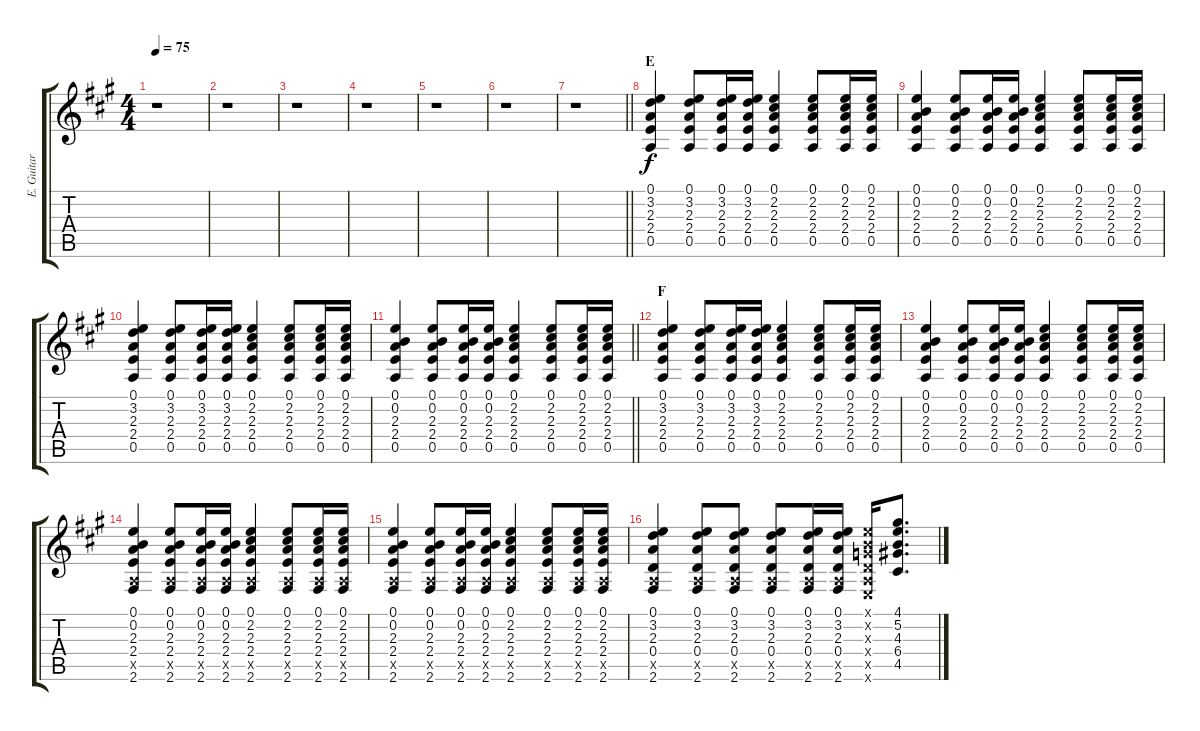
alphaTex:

\track ("E. Guitar II" "E. Guitar ") {instrument electricguitarclean}
\staff {score tabs}
\tuning (E4 B3 G3 D3 A2 E2) {hide}
\ts (4 4)
\tempo 75
\clef g2
\ks a
r.1{dy f} |
r.1 |
r.1 |
r.1 |
r.1 |
r.1 |
\barLineRight lightlight
r.1 |
\section ("" "E")
(0.1 3.2 2.3 2.4 0.5).4 (0.1 3.2 2.3 2.4 0.5).8 (0.1 3.2 2.3 2.4 0.5).16 (0.1 3.2 2.3 2.4 0.5).16 (0.1 2.2 2.3 2.4 0.5).4 (0.1 2.2 2.3 2.4 0.5).8 (0.1 2.2 2.3 2.4 0.5).16 (0.1 2.2 2.3 2.4 0.5).16 |
(0.1 0.2 2.3 2.4 0.5).4 (0.1 0.2 2.3 2.4 0.5).8 (0.1 0.2 2.3 2.4 0.5).16 (0.1 0.2 2.3 2.4 0.5).16 (0.1 2.2 2.3 2.4 0.5).4 (0.1 2.2 2.3 2.4 0.5).8 (0.1 2.2 2.3 2.4 0.5).16 (0.1 2.2 2.3 2.4 0.5).16 |
(0.1 3.2 2.3 2.4 0.5).4 (0.1 3.2 2.3 2.4 0.5).8 (0.1 3.2 2.3 2.4 0.5).16 (0.1 3.2 2.3 2.4 0.5).16 (0.1 2.2 2.3 2.4 0.5).4 (0.1 2.2 2.3 2.4 0.5).8 (0.1 2.2 2.3 2.4 0.5).16 (0.1 2.2 2.3 2.4 0.5).16 |
\barLineRight lightlight
(0.1 0.2 2.3 2.4 0.5).4 (0.1 0.2 2.3 2.4 0.5).8 (0.1 0.2 2.3 2.4 0.5).16 (0.1 0.2 2.3 2.4 0.5).16 (0.1 2.2 2.3 2.4 0.5).4 (0.1 2.2 2.3 2.4 0.5).8 (0.1 2.2 2.3 2.4 0.5).16 (0.1 2.2 2.3 2.4 0.5).16 |
\section ("" "F")
(0.1 3.2 2.3 2.4 0.5).4 (0.1 3.2 2.3 2.4 0.5).8 (0.1 3.2 2.3 2.4 0.5).16 (0.1 3.2 2.3 2.4 0.5).16 (0.1 2.2 2.3 2.4 0.5).4 (0.1 2.2 2.3 2.4 0.5).8 (0.1 2.2 2.3 2.4 0.5).16 (0.1 2.2 2.3 2.4 0.5).16 |
(0.1 0.2 2.3 2.4 0.5).4 (0.1 0.2 2.3 2.4 0.5).8 (0.1 0.2 2.3 2.4 0.5).16 (0.1 0.2 2.3 2.4 0.5).16 (0.1 2.2 2.3 2.4 0.5).4 (0.1 2.2 2.3 2.4 0.5).8 (0.1 2.2 2.3 2.4 0.5).16 (0.1 2.2 2.3 2.4 0.5).16 |
(0.1 0.2 2.3 2.4 0.5{x} 2.6).4 (0.1 0.2 2.3 2.4 0.5{x} 2.6).8 (0.1 0.2 2.3 2.4 0.5{x} 2.6).16 (0.1 0.2 2.3 2.4 0.5{x} 2.6).16 (0.1 2.2 2.3 2.4 0.5{x} 2.6).4 (0.1 2.2 2.3 2.4 0.5{x} 2.6).8 (0.1 2.2 2.3 2.4 0.5{x} 2.6).16 (0.1 2.2 2.3 2.4 0.5{x} 2.6).16 |
(0.1 0.2 2.3 2.4 0.5{x} 2.6).4 (0.1 0.2 2.3 2.4 0.5{x} 2.6).8 (0.1 0.2 2.3 2.4 0.5{x} 2.6).16 (0.1 0.2 2.3 2.4 0.5{x} 2.6).16 (0.1 2.2 2.3 2.4 0.5{x} 2.6).4 (0.1 2.2 2.3 2.4 0.5{x} 2.6).8 (0.1 2.2 2.3 2.4 0.5{x} 2.6).16 (0.1 2.2 2.3 2.4 0.5{x} 2.6).16 |
(0.1 3.2 2.3 0.4 0.5{x} 2.6).4 (0.1 3.2 2.3 0.4 0.5{x} 2.6).8 (0.1 3.2 2.3 0.4 0.5{x} 2.6).8 (0.1 3.2 2.3 0.4 0.5{x} 2.6).8 (0.1 3.2 2.3 0.4 0.5{x} 2.6).16 (0.1 3.2 2.3 0.4 0.5{x} 2.6).16 (0.1{x} 0.2{x} 0.3{x} 0.4{x} 0.5{x} 0.6{x}).16 (4.1 5.2 4.3 6.4 4.5).8{d}
